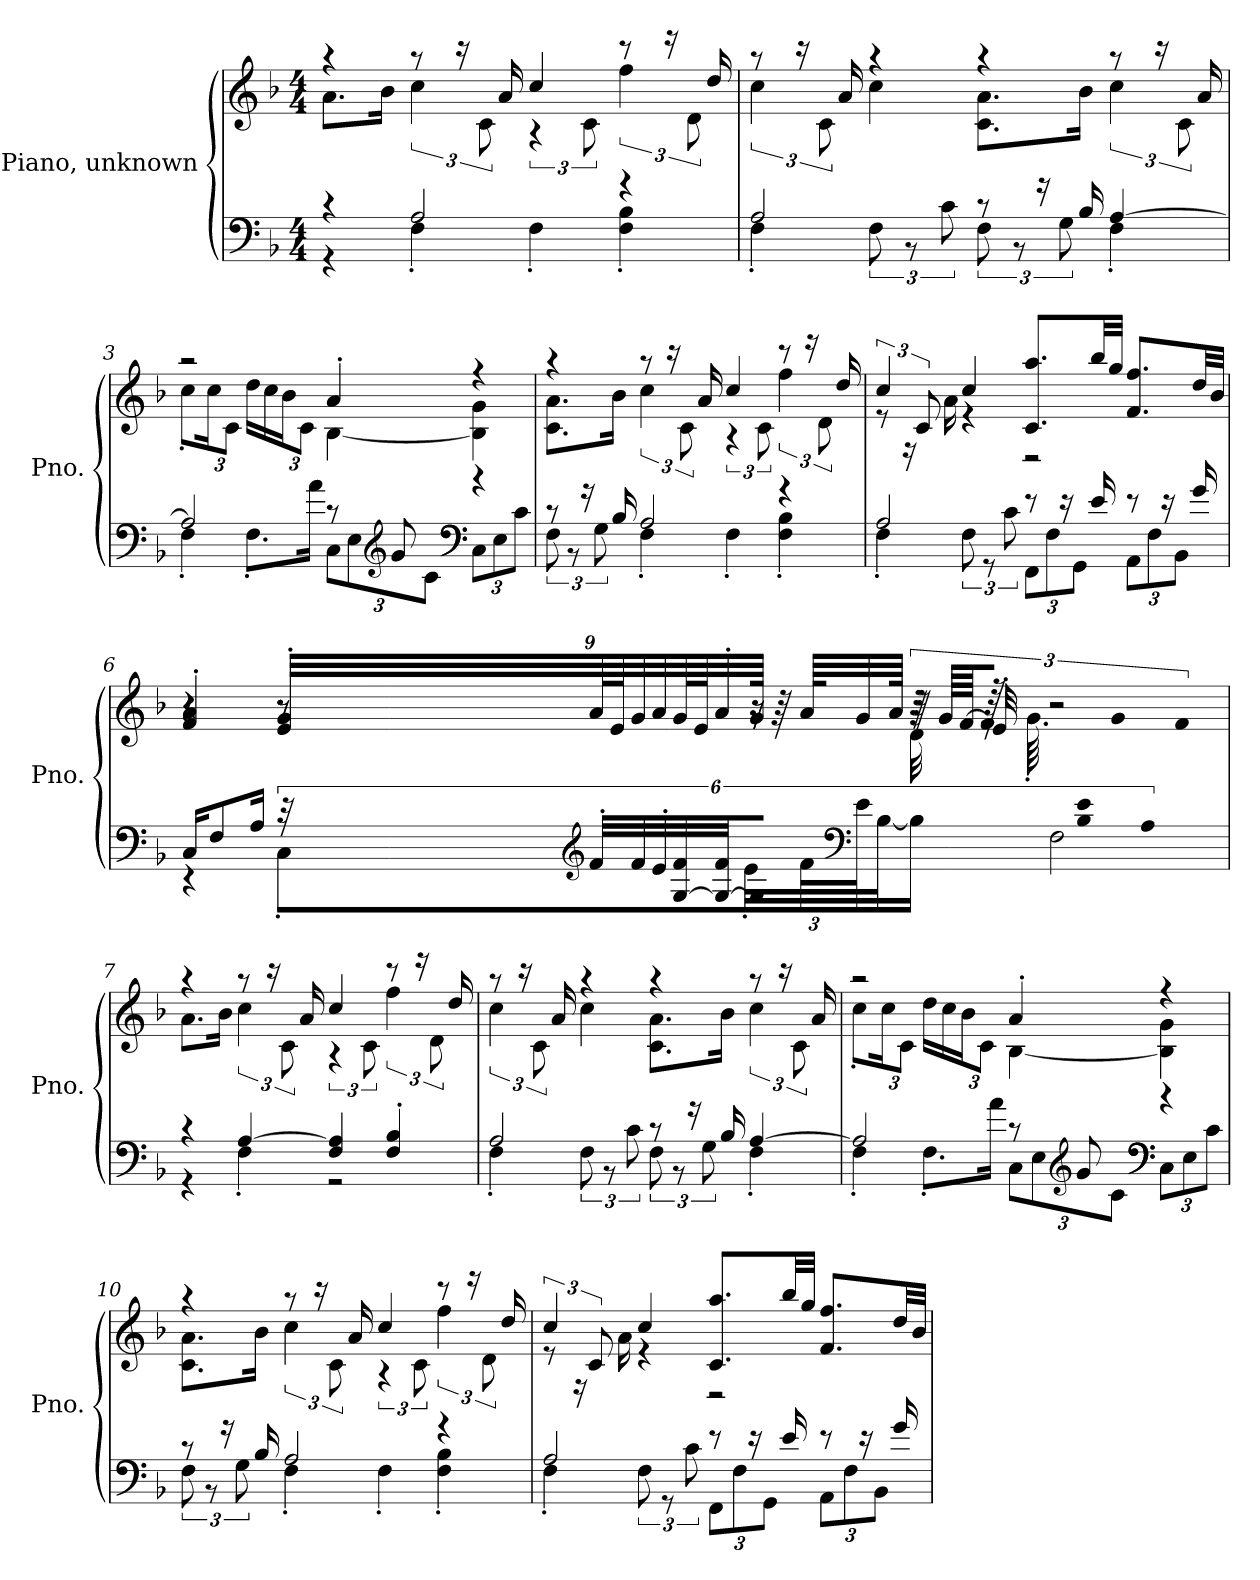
**kern	**kern
*part1	*part1
*staff2	*staff1
*I"Piano, unknown	*
*I'Pno.	*
*clefF4	*clefG2
*k[b-]	*k[b-]
*M4/4	*M4/4
*MM120	*MM120
=1	=1
*^	*^
4r	4r	4r	8.a\L
.	.	.	16b-\Jk
2A/	4F'\	8r	6cc\
.	.	16r	.
.	.	.	12c\
.	.	16a/	.
.	4F'\	4cc/	6r
.	.	.	12c\
4r	4F\' 4B-\'	8r	6ff\
.	.	16r	.
.	.	.	12d\
.	.	16dd/	.
=2	=2	=2	=2
2A/	4F'\	8r	6cc\
.	.	16r	.
.	.	.	12c\
.	.	16a/	.
.	12F\	4r	4cc\
.	12r	.	.
.	12c\	.	.
8r	12F\	4r	8.c\ 8.a\L
.	12r	.	.
16r	.	.	.
.	12G\	.	.
16B-/	.	.	16b-\Jk
[4A/	4F'\	8r	6cc\
.	.	16r	.
.	.	.	12c\
.	.	16a/	.
!!LO:LB:g=z	!!
=3	=3	=3	=3
2A/]	4F'\	2r	8cc'\L
*	*	*	*Xbrackettup
.	.	.	24cc\K
.	.	.	12c\J
.	8.F'\L	.	16dd\LL
.	.	.	16cc\
.	.	.	24b-\J
.	.	.	12c\J
.	16a\Jk	.	.
*	*Xbrackettup	*	*
8r	12C\L	4a'/	[4B-\
.	12E\	.	.
*clefG2	*	*	*
8g/	.	.	.
.	12c\J	.	.
*clefF4	*	*	*
4r	12C\L	4r	4B-\] 4g\
.	12E\	.	.
.	12c\J	.	.
=4	=4	=4	=4
*	*brackettup	*	*
8r	12F\	4r	8.c\ 8.a\L
.	12r	.	.
16r	.	.	.
.	12G\	.	.
16B-/	.	.	16b-\Jk
*	*	*	*brackettup
2A/	4F'\	8r	6cc\
.	.	16r	.
.	.	.	12c\
.	.	16a/	.
.	4F'\	4cc/	6r
.	.	.	12c\
4r	4F\' 4B-\'	8r	6ff\
.	.	16r	.
.	.	.	12d\
.	.	16dd/	.
!!LO:LB:g=z	!!
=5	=5	=5	=5
2A/	4F'\	6cc/	8r
.	.	.	16r
.	.	12c/	.
.	.	.	16a\
.	12F\	4cc/	4r
.	12r	.	.
.	12c\	.	.
*	*Xbrackettup	*	*
8r	12FF\L	8.c/ 8.aa/L	2r
.	12F\	.	.
16r	.	.	.
.	12GG\J	.	.
16e/	.	32bb-/LL	.
.	.	32gg/JJJ	.
8r	12AA\L	8.f/ 8.ff/L	.
.	12F\	.	.
16r	.	.	.
.	12BB-\J	.	.
16g/	.	32dd/LL	.
.	.	32b-/JJJ	.
!!LO:LB:g=z
=6	=6	=6	=6
*	*	*	*^
16C/KL	4r	4f/' 4a/'	4r	4r
8F/	.	.	.	.
16A/Jk	.	.	.	.
*brackettup	*	*Xbrackettup	*	*
48r	8C'\L	48e/' 48g/'LLL	8r	8r
*clefG2	*	*	*	*
48f'/LLL	.	96a/L	.	.
.	.	96e/J	.	.
48f/	.	48g/	.	.
*Xbrackettup	*	*	*	*
48e'/	.	48a/	.	.
[48G/ 48f/	.	96g/L	.	.
.	.	96e/J	.	.
48G/_ 48f/JJ	.	48a'/	.	.
*	*	*brackettup	*	*
8G/J]	48e'\LL	96g/JJJk	16r	16r
.	.	96r	.	.
.	96f\L	96a/KLLL	.	.
*clefF4	*	*	*	*
*	*	*Xbrackettup	*	*
.	96e\J	48g/	.	.
.	[48B-\J	.	.	.
.	.	96a/JJJk	.	.
*	*	*brackettup	*	*
.	16B-\JJ]	96r	32d\	32r
.	.	96g/LLLL	.	.
.	.	[96f/J	.	.
.	.	32f/JJJ]	128r	32e'/
.	.	.	64.g'\	.
4B-/ 4e/	2F\	4g/	2r	2r
4A/	.	4f/	.	.
*	*	*	*v	*v
=7	=7	=7	=7
4r	4r	4r	8.a\L
.	.	.	16b-\Jk
[4A/	4F'\	8r	6cc\
.	.	16r	.
.	.	.	12c\
.	.	16a/	.
4F/ 4A/]	2r	4cc/	6r
.	.	.	12c\
4F/' 4B-/'	.	8r	6ff\
.	.	16r	.
.	.	.	12d\
.	.	16dd/	.
!!LO:LB:g=z	!!
=8	=8	=8	=8
2A/	4F'\	8r	6cc\
.	.	16r	.
.	.	.	12c\
.	.	16a/	.
*	*brackettup	*	*
.	12F\	4r	4cc\
.	12r	.	.
.	12c\	.	.
8r	12F\	4r	8.c\ 8.a\L
.	12r	.	.
16r	.	.	.
.	12G\	.	.
16B-/	.	.	16b-\Jk
[4A/	4F'\	8r	6cc\
.	.	16r	.
.	.	.	12c\
.	.	16a/	.
=9	=9	=9	=9
2A/]	4F'\	2r	8cc'\L
*	*	*	*Xbrackettup
.	.	.	24cc\K
.	.	.	12c\J
.	8.F'\L	.	16dd\LL
.	.	.	16cc\
.	.	.	24b-\J
.	.	.	12c\J
.	16a\Jk	.	.
*	*Xbrackettup	*	*
8r	12C\L	4a'/	[4B-\
.	12E\	.	.
*clefG2	*	*	*
8g/	.	.	.
.	12c\J	.	.
*clefF4	*	*	*
4r	12C\L	4r	4B-\] 4g\
.	12E\	.	.
.	12c\J	.	.
!!LO:LB:g=z	!!
=10	=10	=10	=10
*	*brackettup	*	*
8r	12F\	4r	8.c\ 8.a\L
.	12r	.	.
16r	.	.	.
.	12G\	.	.
16B-/	.	.	16b-\Jk
*	*	*	*brackettup
2A/	4F'\	8r	6cc\
.	.	16r	.
.	.	.	12c\
.	.	16a/	.
.	4F'\	4cc/	6r
.	.	.	12c\
4r	4F\' 4B-\'	8r	6ff\
.	.	16r	.
.	.	.	12d\
.	.	16dd/	.
=11	=11	=11	=11
2A/	4F'\	6cc/	8r
.	.	.	16r
.	.	12c/	.
.	.	.	16a\
.	12F\	4cc/	4r
.	12r	.	.
.	12c\	.	.
*	*Xbrackettup	*	*
8r	12FF\L	8.c/ 8.aa/L	2r
.	12F\	.	.
16r	.	.	.
.	12GG\J	.	.
16e/	.	32bb-/LL	.
.	.	32gg/JJJ	.
8r	12AA\L	8.f/ 8.ff/L	.
.	12F\	.	.
16r	.	.	.
.	12BB-\J	.	.
16g/	.	32dd/LL	.
.	.	32b-/JJJ	.
*v	*v	*	*
*	*v	*v
=	=
*-	*-
